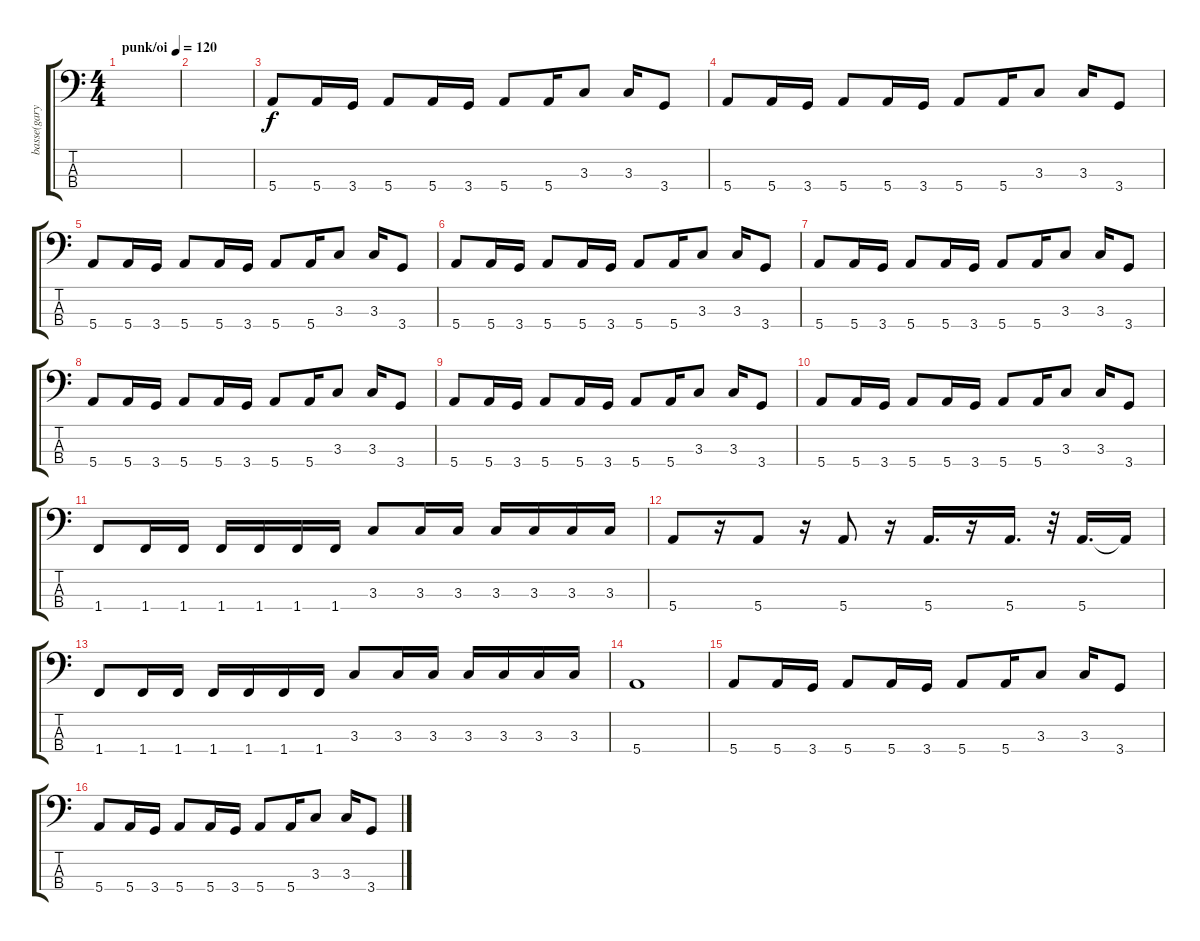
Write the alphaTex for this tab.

\track ("basse(gary)" "basse(gary") {instrument electricbasspick}
\staff {score tabs}
\tuning (G2 D2 A1 E1) {hide}
\ts (4 4)
\tempo (120 "punk/oi")
\clef f4
\ks c
|
|
5.4.8 5.4.16 3.4.16 5.4.8 5.4.16 3.4.16 5.4.8 5.4.16 3.3.8 3.3.16 3.4.8 |
5.4.8 5.4.16 3.4.16 5.4.8 5.4.16 3.4.16 5.4.8 5.4.16 3.3.8 3.3.16 3.4.8 |
5.4.8 5.4.16 3.4.16 5.4.8 5.4.16 3.4.16 5.4.8 5.4.16 3.3.8 3.3.16 3.4.8 |
5.4.8 5.4.16 3.4.16 5.4.8 5.4.16 3.4.16 5.4.8 5.4.16 3.3.8 3.3.16 3.4.8 |
5.4.8 5.4.16 3.4.16 5.4.8 5.4.16 3.4.16 5.4.8 5.4.16 3.3.8 3.3.16 3.4.8 |
5.4.8 5.4.16 3.4.16 5.4.8 5.4.16 3.4.16 5.4.8 5.4.16 3.3.8 3.3.16 3.4.8 |
5.4.8 5.4.16 3.4.16 5.4.8 5.4.16 3.4.16 5.4.8 5.4.16 3.3.8 3.3.16 3.4.8 |
5.4.8 5.4.16 3.4.16 5.4.8 5.4.16 3.4.16 5.4.8 5.4.16 3.3.8 3.3.16 3.4.8 |
1.4.8 1.4.16 1.4.16 1.4.16 1.4.16 1.4.16 1.4.16 3.3.8 3.3.16 3.3.16 3.3.16 3.3.16 3.3.16 3.3.16 |
5.4.8 r.16 5.4.8 r.16 5.4.8 r.16 5.4.16{d} r.16 5.4.16{d} r.32 5.4.16{d} 5.4{t}.16 |
1.4.8 1.4.16 1.4.16 1.4.16 1.4.16 1.4.16 1.4.16 3.3.8 3.3.16 3.3.16 3.3.16 3.3.16 3.3.16 3.3.16 |
5.4.1 |
5.4.8 5.4.16 3.4.16 5.4.8 5.4.16 3.4.16 5.4.8 5.4.16 3.3.8 3.3.16 3.4.8 |
5.4.8 5.4.16 3.4.16 5.4.8 5.4.16 3.4.16 5.4.8 5.4.16 3.3.8 3.3.16 3.4.8
